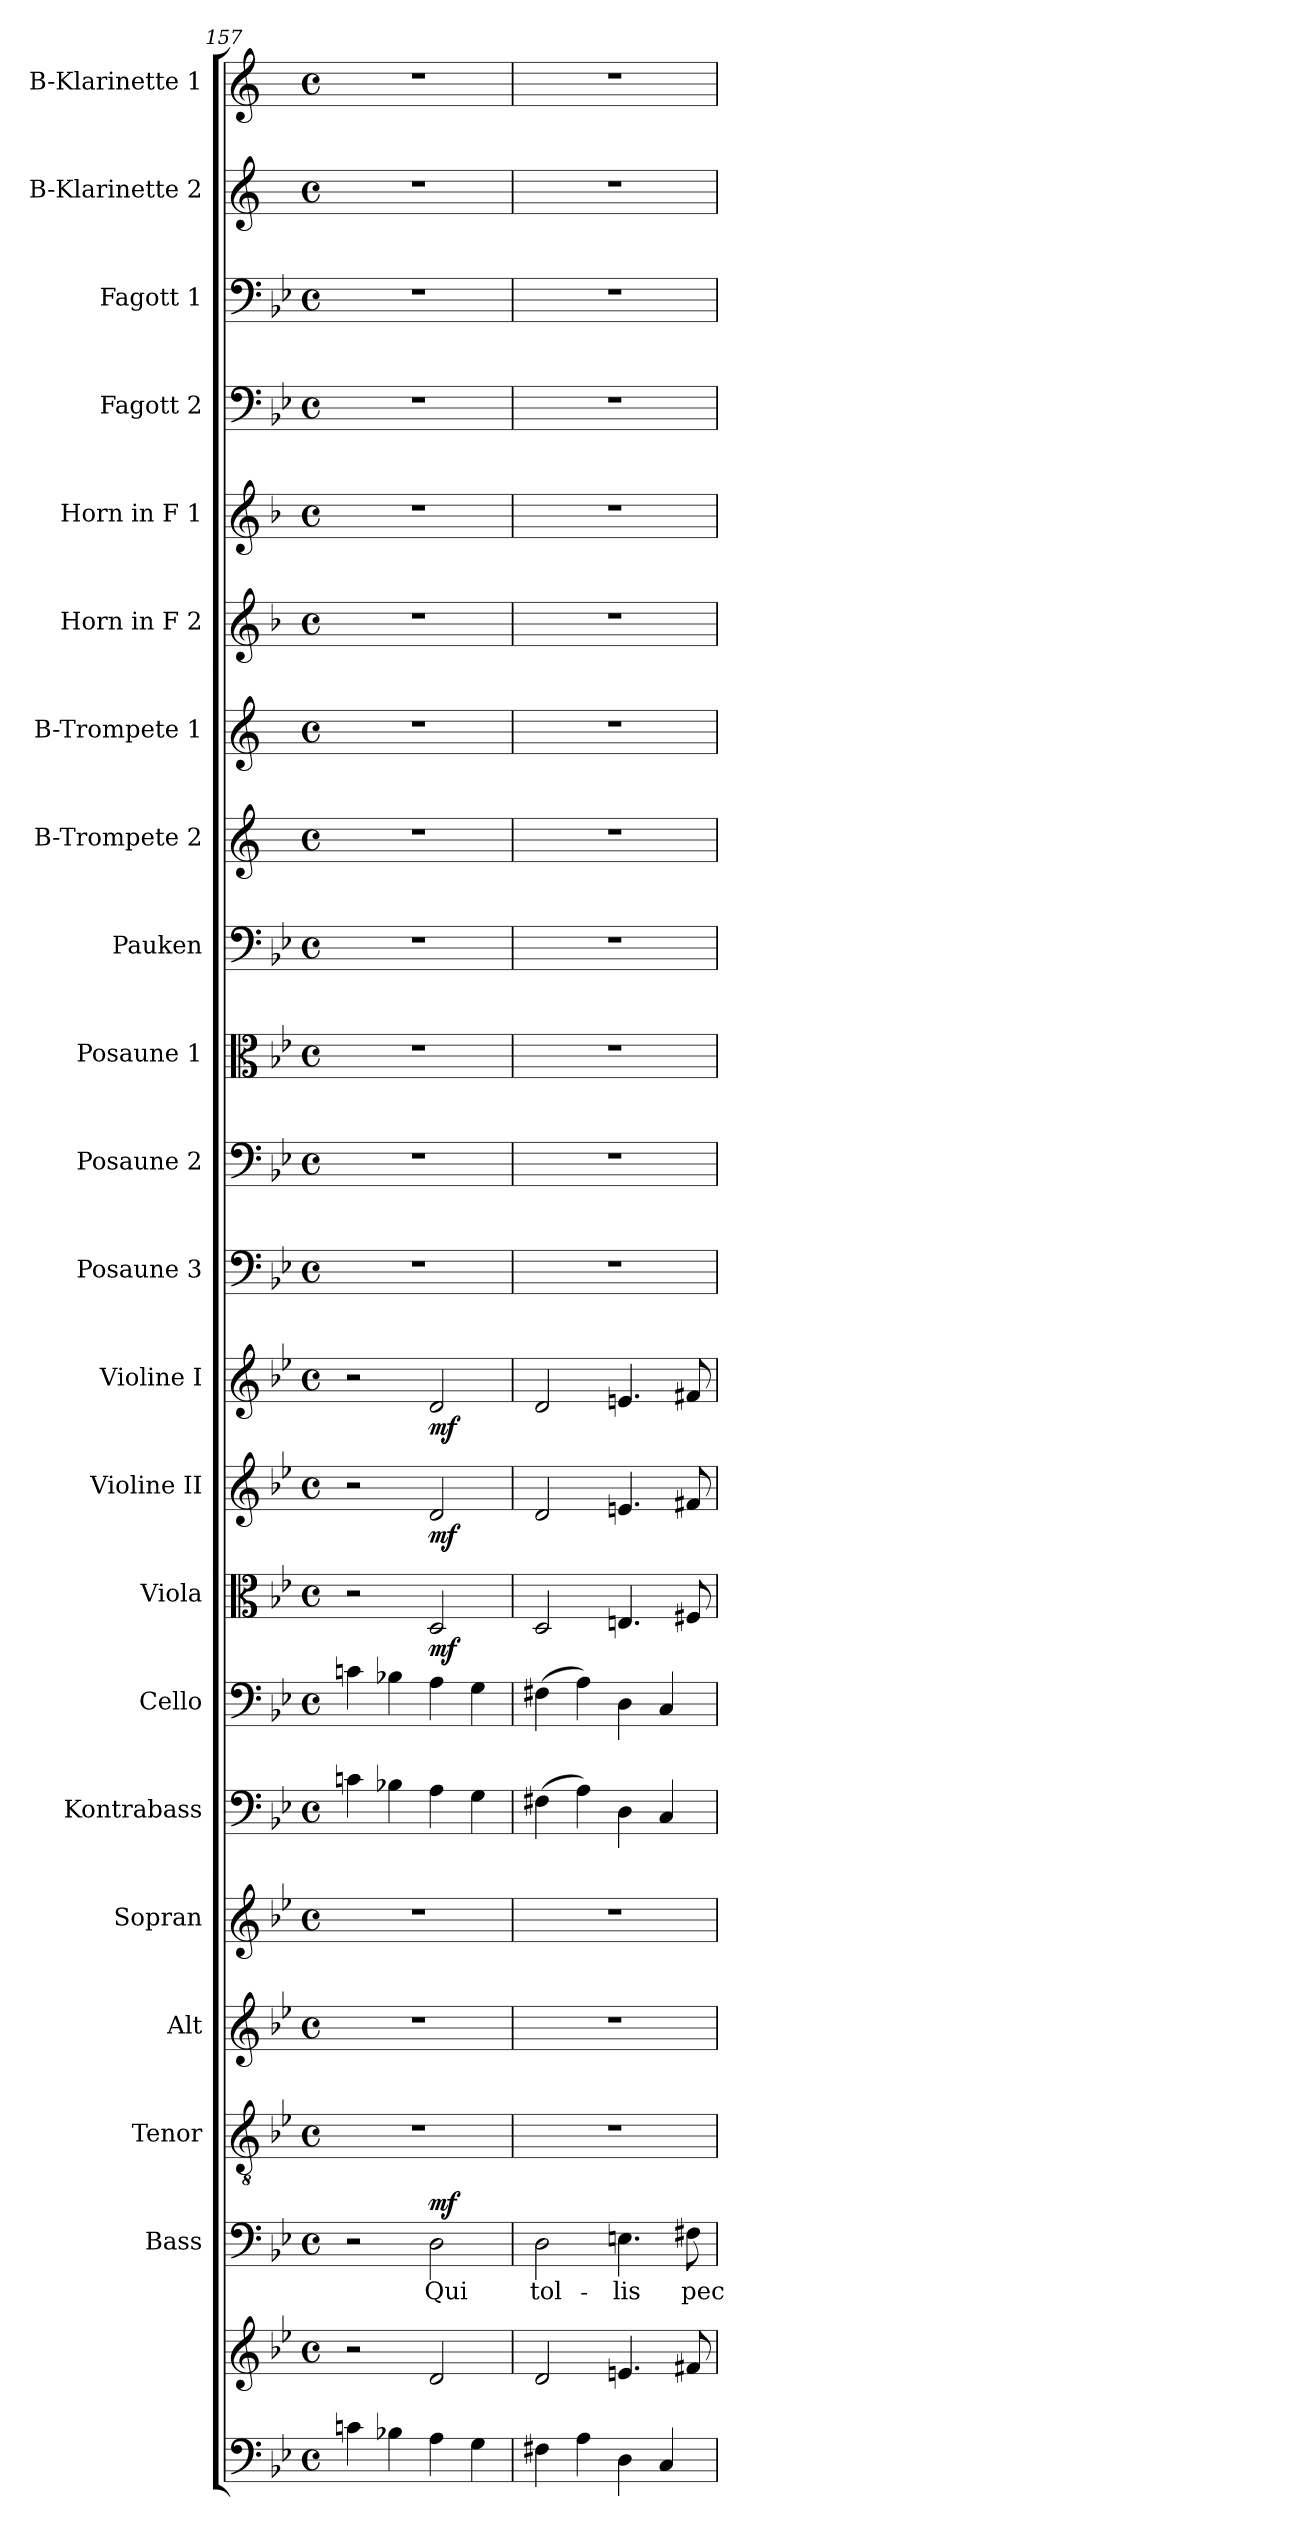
**kern	**kern	**kern	**text	**dynam	**kern	**kern	**kern	**kern	**kern	**kern	**dynam	**kern	**dynam	**kern	**dynam	**kern	**kern	**kern	**kern	**kern	**kern	**kern	**kern	**kern	**kern	**kern	**kern
*part22	*part22	*part21	*part21	*part21	*part20	*part19	*part18	*part17	*part16	*part15	*part15	*part14	*part14	*part13	*part13	*part12	*part11	*part10	*part9	*part8	*part7	*part6	*part5	*part4	*part3	*part2	*part1
*staff23	*staff22	*staff21	*staff21	*staff21	*staff20	*staff19	*staff18	*staff17	*staff16	*staff15	*staff15	*staff14	*staff14	*staff13	*staff13	*staff12	*staff11	*staff10	*staff9	*staff8	*staff7	*staff6	*staff5	*staff4	*staff3	*staff2	*staff1
*	*	*I"Bass	*	*	*I"Tenor	*I"Alt	*I"Sopran	*I"Kontrabass	*I"Cello	*I"Viola	*	*I"Violine II	*	*I"Violine I	*	*I"Posaune 3	*I"Posaune 2	*I"Posaune 1	*I"Pauken	*I"B-Trompete 2	*I"B-Trompete 1	*I"Horn in F 2	*I"Horn in F 1	*I"Fagott 2	*I"Fagott 1	*I"B-Klarinette 2	*I"B-Klarinette 1
*	*	*I'B.	*	*	*I'T.	*I'A.	*I'S.	*I'Kb.	*	*I'Vla.	*	*I'Vl. II	*	*I'Vl. I	*	*I'Pos. 3	*I'Pos. 2	*I'Pos. 1	*I'Pk.	*I'B Trp. 2	*I'B Trp. 1	*	*	*I'Fg. 2	*I'Fg. 1	*I'B Kl. 2	*I'B Kl. 1
*clefF4	*clefG2	*clefF4	*	*	*clefGv2	*clefG2	*clefG2	*clefF4	*clefF4	*clefC3	*	*clefG2	*	*clefG2	*	*clefF4	*clefF4	*clefC3	*clefF4	*clefG2	*clefG2	*clefG2	*clefG2	*clefF4	*clefF4	*clefG2	*clefG2
*	*	*	*	*	*	*	*	*ITrd7c12	*	*	*	*	*	*	*	*	*	*	*	*ITrd1c2	*ITrd1c2	*ITrd4c7	*ITrd4c7	*	*	*ITrd1c2	*ITrd1c2
*k[b-e-]	*k[b-e-]	*k[b-e-]	*	*	*k[b-e-]	*k[b-e-]	*k[b-e-]	*k[b-e-]	*k[b-e-]	*k[b-e-]	*	*k[b-e-]	*	*k[b-e-]	*	*k[b-e-]	*k[b-e-]	*k[b-e-]	*k[b-e-]	*k[b-e-]	*k[b-e-]	*k[b-e-]	*k[b-e-]	*k[b-e-]	*k[b-e-]	*k[b-e-]	*k[b-e-]
*B-:	*B-:	*B-:	*	*	*B-:	*B-:	*B-:	*B-:	*B-:	*B-:	*	*B-:	*	*B-:	*	*B-:	*B-:	*B-:	*B-:	*B-:	*B-:	*B-:	*B-:	*B-:	*B-:	*B-:	*B-:
*M4/4	*M4/4	*M4/4	*	*	*M4/4	*M4/4	*M4/4	*M4/4	*M4/4	*M4/4	*	*M4/4	*	*M4/4	*	*M4/4	*M4/4	*M4/4	*M4/4	*M4/4	*M4/4	*M4/4	*M4/4	*M4/4	*M4/4	*M4/4	*M4/4
*met(c)	*met(c)	*met(c)	*	*	*met(c)	*met(c)	*met(c)	*met(c)	*met(c)	*met(c)	*	*met(c)	*	*met(c)	*	*met(c)	*met(c)	*met(c)	*met(c)	*met(c)	*met(c)	*met(c)	*met(c)	*met(c)	*met(c)	*met(c)	*met(c)
=157	=157	=157	=157	=157	=157	=157	=157	=157	=157	=157	=157	=157	=157	=157	=157	=157	=157	=157	=157	=157	=157	=157	=157	=157	=157	=157	=157
4cn\	2r	2r	.	.	1r	1r	1r	4Cn\	4cn\	2r	.	2r	.	2r	.	1r	1r	1r	1r	1r	1r	1r	1r	1r	1r	1r	1r
4B-X\	.	.	.	.	.	.	.	4BB-X\	4B-X\	.	.	.	.	.	.	.	.	.	.	.	.	.	.	.	.	.	.
!	!	!	!LO:LY:b	!LO:DY:a	!	!	!	!	!	!	!LO:DY:b	!	!LO:DY:b	!	!LO:DY:b	!	!	!	!	!	!	!	!	!	!	!	!
4A\	2d/	2D\	Qui	mf	.	.	.	4AA\	4A\	2D/	mf	2d/	mf	2d/	mf	.	.	.	.	.	.	.	.	.	.	.	.
4G\	.	.	.	.	.	.	.	4GG\	4G\	.	.	.	.	.	.	.	.	.	.	.	.	.	.	.	.	.	.
=158	=158	=158	=158	=158	=158	=158	=158	=158	=158	=158	=158	=158	=158	=158	=158	=158	=158	=158	=158	=158	=158	=158	=158	=158	=158	=158	=158
!	!	!	!LO:LY:b	!	!	!	!	!	!	!	!	!	!	!	!	!	!	!	!	!	!	!	!	!	!	!	!
4F#X\	2d/	2D\	tol-	.	1r	1r	1r	(>4FF#X\	(>4F#X\	2D/	.	2d/	.	2d/	.	1r	1r	1r	1r	1r	1r	1r	1r	1r	1r	1r	1r
4A\	.	.	.	.	.	.	.	4AA\)	4A\)	.	.	.	.	.	.	.	.	.	.	.	.	.	.	.	.	.	.
!	!	!	!LO:LY:b	!	!	!	!	!	!	!	!	!	!	!	!	!	!	!	!	!	!	!	!	!	!	!	!
4D\	4.en/	4.En\	-lis	.	.	.	.	4DD\	4D\	4.En/	.	4.en/	.	4.en/	.	.	.	.	.	.	.	.	.	.	.	.	.
4C/	.	.	.	.	.	.	.	4CC/	4C/	.	.	.	.	.	.	.	.	.	.	.	.	.	.	.	.	.	.
!	!	!	!LO:LY:b	!	!	!	!	!	!	!	!	!	!	!	!	!	!	!	!	!	!	!	!	!	!	!	!
.	8f#X/	8F#X\	pec-	.	.	.	.	.	.	8F#X/	.	8f#X/	.	8f#X/	.	.	.	.	.	.	.	.	.	.	.	.	.
=	=	=	=	=	=	=	=	=	=	=	=	=	=	=	=	=	=	=	=	=	=	=	=	=	=	=	=
*-	*-	*-	*-	*-	*-	*-	*-	*-	*-	*-	*-	*-	*-	*-	*-	*-	*-	*-	*-	*-	*-	*-	*-	*-	*-	*-	*-
